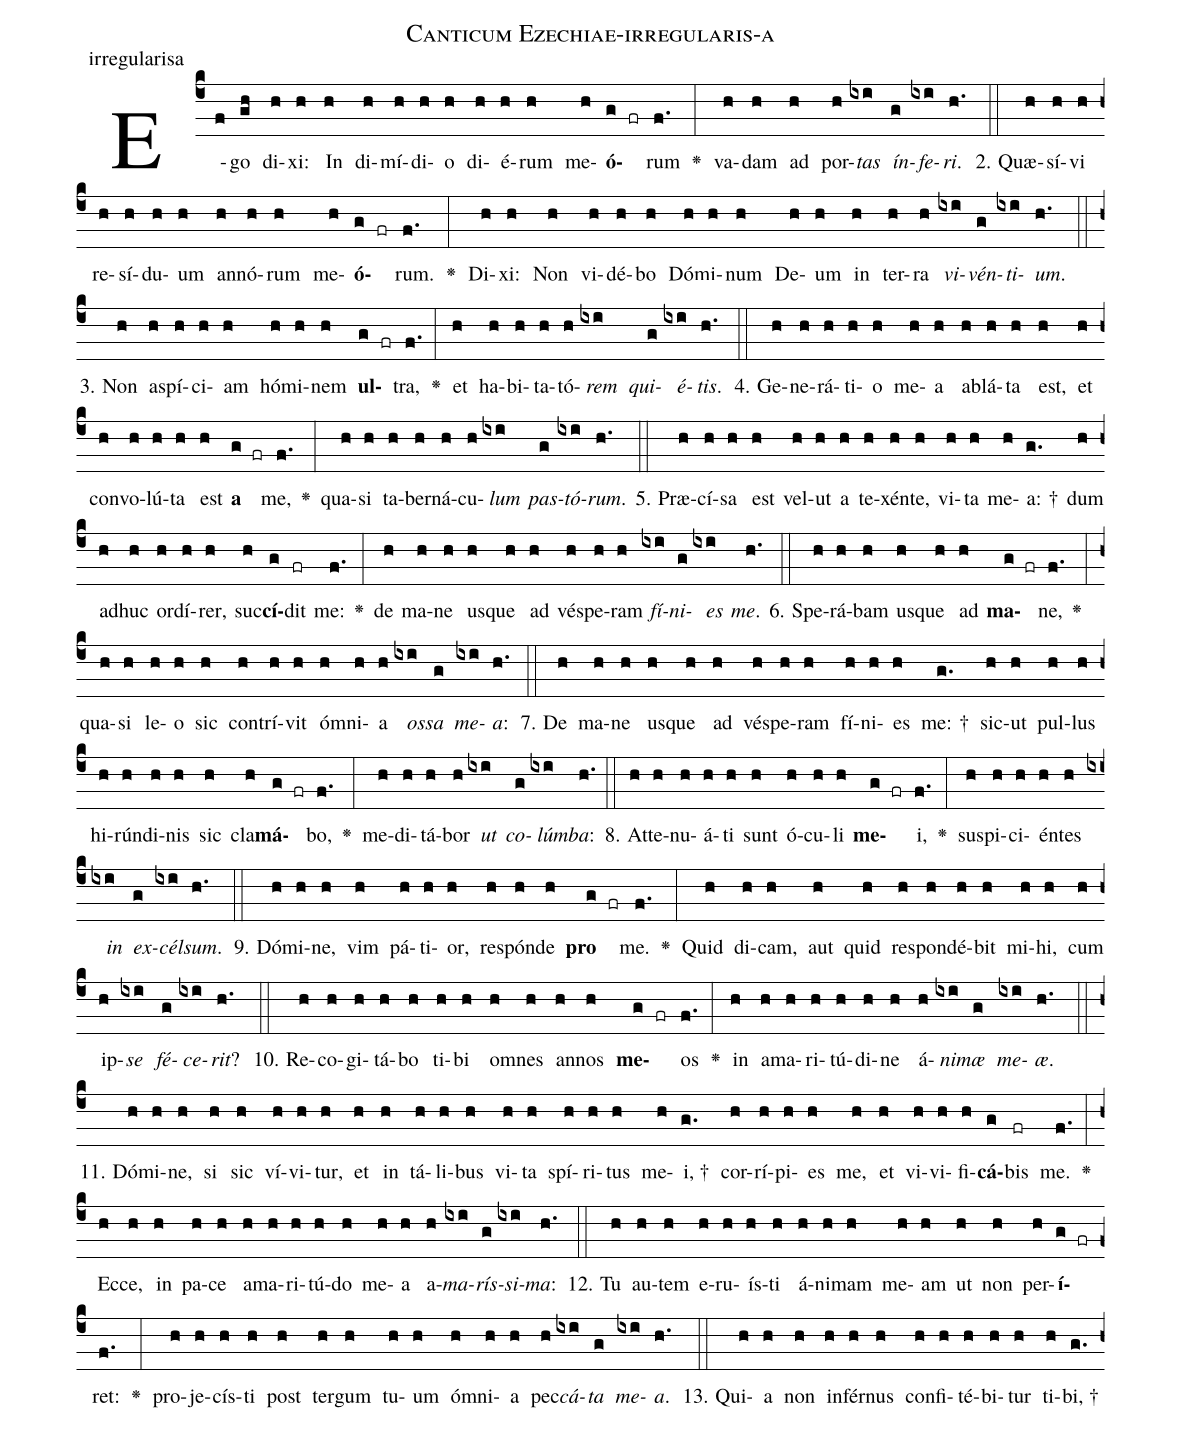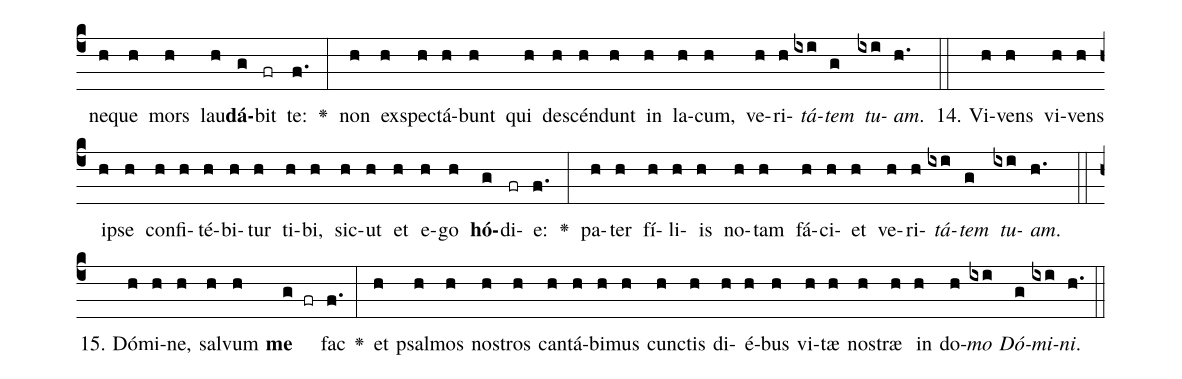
name: Canticum Ezechiae-irregularis-a;
annotation: irregularisa;
%%
(c4)E(f)go(gh) di(h)xi:(h) In(h) di(h)mí(h)di(h)o(h) di(h)é(h)rum(h) me(h)<b>ó</b>(g fr)rum(f.) <v>\greheightstar</v>(:) va(h)dam(h) ad(h) por(h)<i>tas</i>(ixi) <i>ín</i>(g)<i>fe</i>(ixi)<i>ri</i>.(h.) (::)
2. Quæ(h)sí(h)vi(h) re(h)sí(h)du(h)um(h) an(h)nó(h)rum(h) me(h)<b>ó</b>(g fr)rum.(f.) <v>\greheightstar</v>(:) Di(h)xi:(h) Non(h) vi(h)dé(h)bo(h) Dó(h)mi(h)num(h) De(h)um(h) in(h) ter(h)ra(h) <i>vi</i>(ixi)<i>vén</i>(g)<i>ti</i>(ixi)<i>um</i>.(h.) (::)
3. Non(h) a(h)spí(h)ci(h)am(h) hó(h)mi(h)nem(h) <b>ul</b>(g fr)tra,(f.) <v>\greheightstar</v>(:) et(h) ha(h)bi(h)ta(h)tó(h)<i>rem</i>(ixi) <i>qui</i>(g)<i>é</i>(ixi)<i>tis</i>.(h.) (::)
4. Ge(h)ne(h)rá(h)ti(h)o(h) me(h)a(h) ab(h)lá(h)ta(h) est,(h) et(h) con(h)vo(h)lú(h)ta(h) est(h) <b>a</b>(g fr) me,(f.) <v>\greheightstar</v>(:) qua(h)si(h) ta(h)ber(h)ná(h)cu(h)<i>lum</i>(ixi) <i>pas</i>(g)<i>tó</i>(ixi)<i>rum</i>.(h.) (::)
5. Præ(h)cí(h)sa(h) est(h) vel(h)ut(h) a(h) te(h)xén(h)te,(h) vi(h)ta(h) me(h)a: †(g.) dum(h) ad(h)huc(h) or(h)dí(h)rer,(h) suc(h)<b>cí</b>(g)dit(fr) me:(f.) <v>\greheightstar</v>(:) de(h) ma(h)ne(h) us(h)que(h) ad(h) vés(h)pe(h)ram(h) <i>fí</i>(ixi)<i>ni</i>(g)<i>es</i>(ixi) <i>me</i>.(h.) (::)
6. Spe(h)rá(h)bam(h) us(h)que(h) ad(h) <b>ma</b>(g fr)ne,(f.) <v>\greheightstar</v>(:) qua(h)si(h) le(h)o(h) sic(h) con(h)trí(h)vit(h) óm(h)ni(h)a(h) <i>os</i>(ixi)<i>sa</i>(g) <i>me</i>(ixi)<i>a</i>:(h.) (::)
7. De(h) ma(h)ne(h) us(h)que(h) ad(h) vés(h)pe(h)ram(h) fí(h)ni(h)es(h) me: †(g.) sic(h)ut(h) pul(h)lus(h) hi(h)rún(h)di(h)nis(h) sic(h) cla(h)<b>má</b>(g fr)bo,(f.) <v>\greheightstar</v>(:) me(h)di(h)tá(h)bor(h) <i>ut</i>(ixi) <i>co</i>(g)<i>lúm</i>(ixi)<i>ba</i>:(h.) (::)
8. At(h)te(h)nu(h)á(h)ti(h) sunt(h) ó(h)cu(h)li(h) <b>me</b>(g fr)i,(f.) <v>\greheightstar</v>(:) su(h)spi(h)ci(h)én(h)tes(h) <i>in</i>(ixi) <i>ex</i>(g)<i>cél</i>(ixi)<i>sum</i>.(h.) (::)
9. Dó(h)mi(h)ne,(h) vim(h) pá(h)ti(h)or,(h) re(h)spón(h)de(h) <b>pro</b>(g fr) me.(f.) <v>\greheightstar</v>(:) Quid(h) di(h)cam,(h) aut(h) quid(h) re(h)spon(h)dé(h)bit(h) mi(h)hi,(h) cum(h) ip(h)<i>se</i>(ixi) <i>fé</i>(g)<i>ce</i>(ixi)<i>rit</i>?(h.) (::)
10. Re(h)co(h)gi(h)tá(h)bo(h) ti(h)bi(h) om(h)nes(h) an(h)nos(h) <b>me</b>(g fr)os(f.) <v>\greheightstar</v>(:) in(h) a(h)ma(h)ri(h)tú(h)di(h)ne(h) á(h)<i>ni</i>(ixi)<i>mæ</i>(g) <i>me</i>(ixi)<i>æ</i>.(h.) (::)
11. Dó(h)mi(h)ne,(h) si(h) sic(h) ví(h)vi(h)tur,(h) et(h) in(h) tá(h)li(h)bus(h) vi(h)ta(h) spí(h)ri(h)tus(h) me(h)i, †(g.) cor(h)rí(h)pi(h)es(h) me,(h) et(h) vi(h)vi(h)fi(h)<b>cá</b>(g)bis(fr) me.(f.) <v>\greheightstar</v>(:) Ec(h)ce,(h) in(h) pa(h)ce(h) a(h)ma(h)ri(h)tú(h)do(h) me(h)a(h) a(h)<i>ma</i>(ixi)<i>rís</i>(g)<i>si</i>(ixi)<i>ma</i>:(h.) (::)
12. Tu(h) au(h)tem(h) e(h)ru(h)ís(h)ti(h) á(h)ni(h)mam(h) me(h)am(h) ut(h) non(h) per(h)<b>í</b>(g fr)ret:(f.) <v>\greheightstar</v>(:) pro(h)je(h)cís(h)ti(h) post(h) ter(h)gum(h) tu(h)um(h) óm(h)ni(h)a(h) pec(h)<i>cá</i>(ixi)<i>ta</i>(g) <i>me</i>(ixi)<i>a</i>.(h.) (::)
13. Qui(h)a(h) non(h) in(h)fér(h)nus(h) con(h)fi(h)té(h)bi(h)tur(h) ti(h)bi, †(g.) ne(h)que(h) mors(h) lau(h)<b>dá</b>(g)bit(fr) te:(f.) <v>\greheightstar</v>(:) non(h) ex(h)spec(h)tá(h)bunt(h) qui(h) de(h)scén(h)dunt(h) in(h) la(h)cum,(h) ve(h)ri(h)<i>tá</i>(ixi)<i>tem</i>(g) <i>tu</i>(ixi)<i>am</i>.(h.) (::)
14. Vi(h)vens(h) vi(h)vens(h) ip(h)se(h) con(h)fi(h)té(h)bi(h)tur(h) ti(h)bi,(h) sic(h)ut(h) et(h) e(h)go(h) <b>hó</b>(g)di(fr)e:(f.) <v>\greheightstar</v>(:) pa(h)ter(h) fí(h)li(h)is(h) no(h)tam(h) fá(h)ci(h)et(h) ve(h)ri(h)<i>tá</i>(ixi)<i>tem</i>(g) <i>tu</i>(ixi)<i>am</i>.(h.) (::)
15. Dó(h)mi(h)ne,(h) sal(h)vum(h) <b>me</b>(g fr) fac(f.) <v>\greheightstar</v>(:) et(h) psal(h)mos(h) nos(h)tros(h) can(h)tá(h)bi(h)mus(h) cunc(h)tis(h) di(h)é(h)bus(h) vi(h)tæ(h) nos(h)træ(h) in(h) do(h)<i>mo</i>(ixi) <i>Dó</i>(g)<i>mi</i>(ixi)<i>ni</i>.(h.) (::)
